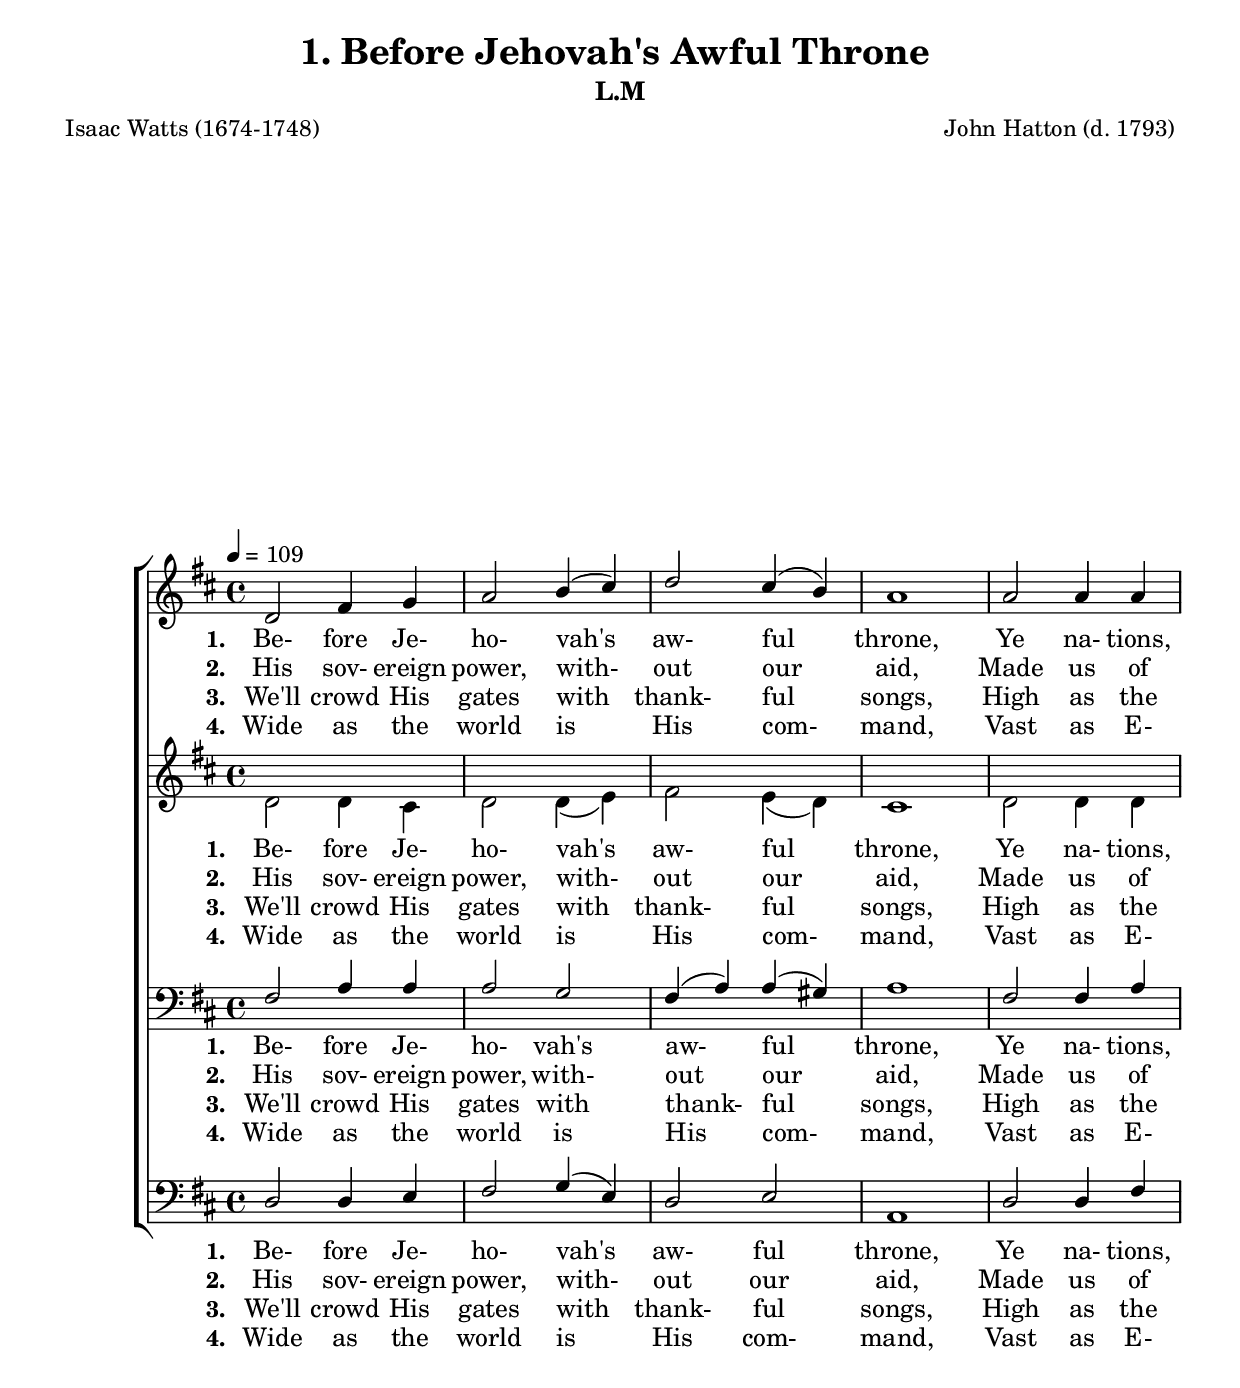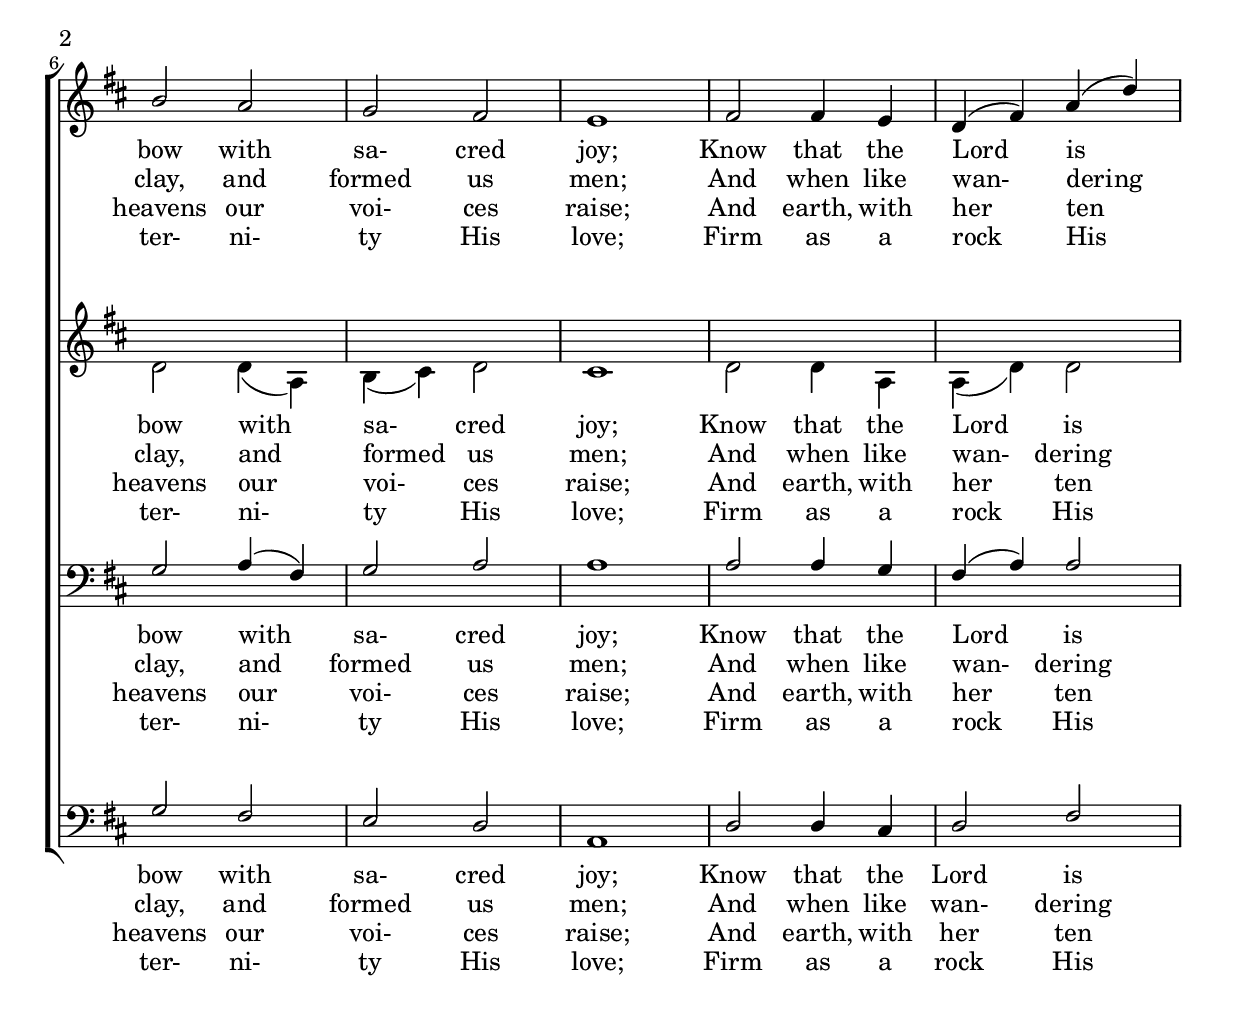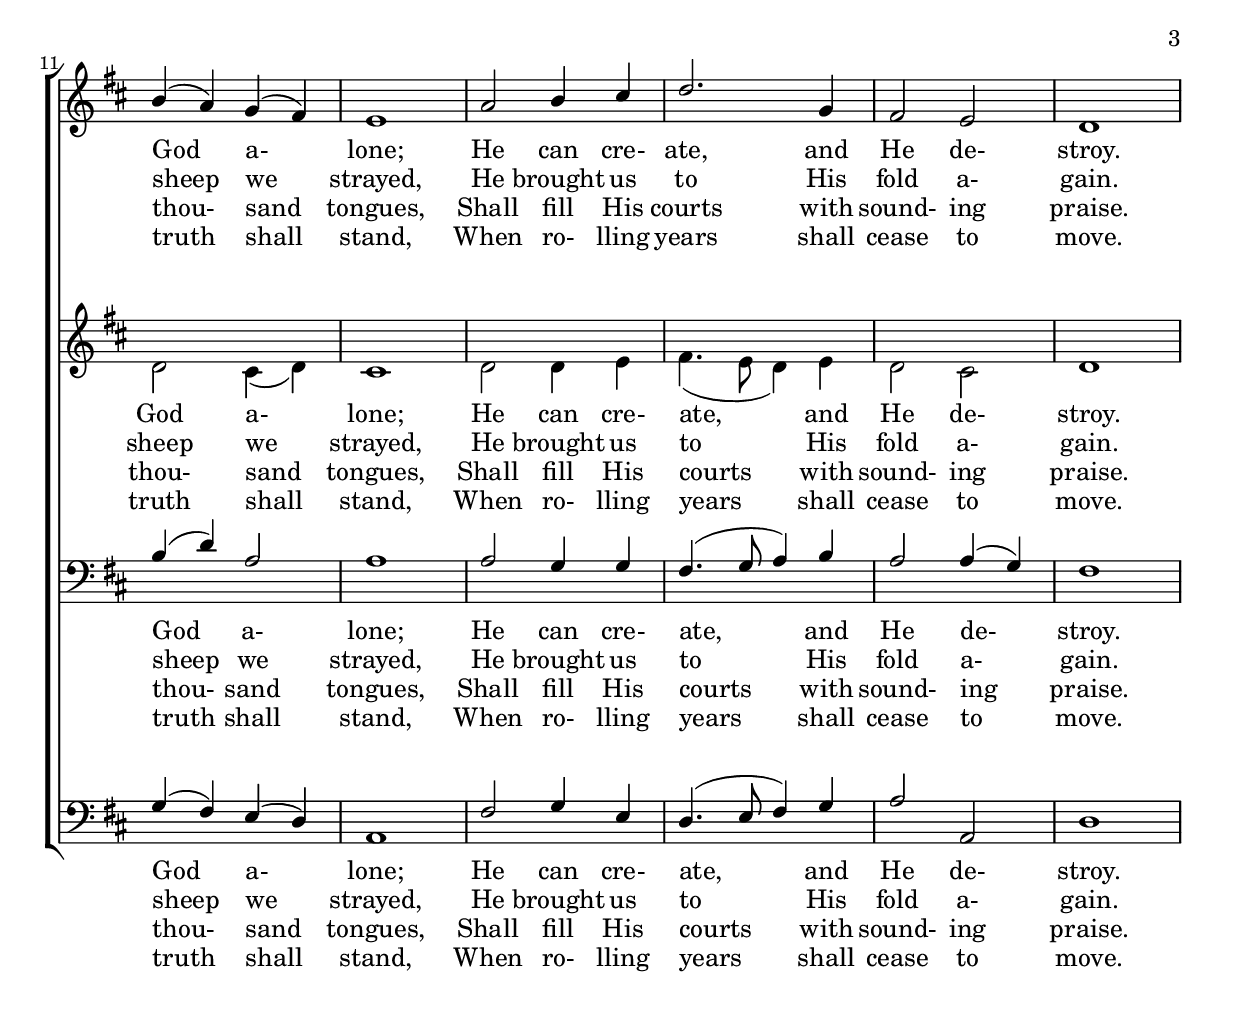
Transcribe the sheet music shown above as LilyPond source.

\header
    {
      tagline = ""  % removed
      title = "1. Before Jehovah's Awful Throne "
      composer = " John Hatton (d. 1793) "
      poet = " Isaac Watts (1674-1748) "
      subtitle = "L.M"
    }
    
    \version "2.18.2"
    %
    %% global for all staves
    %
global = { \key d \major \time 4/4 \tempo 4 = 109  }
%Individual voices

soprano = {d'2 fis'4 g'4 a'2 b'4 (cis''4) d''2 cis''4 (b'4) a'1 a'2 a'4 a'4 b'2 a'2 g'2 fis'2 e'1 fis'2 fis'4 e'4 d'4 (fis'4) a'4 (d''4) b'4 (a'4) g'4 (fis'4) e'1 a'2 b'4 cis''4 d''2. g'4 fis'2 e'2 d'1 }
alto = {d'2 d'4 cis'4 d'2 d'4 (e'4) fis'2 e'4 (d'4) cis'1 d'2 d'4 d'4 d'2 d'4 (a4) b4 (cis'4) d'2 cis'1 d'2 d'4 a4 a4 (d'4) d'2 d'2 cis'4 (d'4) cis'1 d'2 d'4 e'4 fis'4. (e'8 d'4) e'4 d'2 cis'2 d'1 }
tenor = {fis2 a4 a4 a2 g2 fis4 (a4) a4 (gis4) a1 fis2 fis4 a4 g2 a4 (fis4) g2 a2 a1 a2 a4 g4 fis4 (a4) a2 b4 (d'4) a2 a1 a2 g4 g4 fis4. (g8 a4) b4 a2 a4 (g4) fis1 }
bass = {d2 d4 e4 fis2 \override NoteColumn.force-hshift = 10 g4 (e4) d2 e2 a,1 d2 d4 fis4 g2 fis2 e2 d2 a,1 d2 d4 cis4 d2 fis2 g4 (fis4) e4 (d4) a,1 fis2 g4 e4 d4. (e8 fis4) g4 a2 a,2 d1 }
%lyrics
stanzaa =  \lyricmode { \set stanza = #"1. "Be- fore Je- ho- vah's aw- ful throne, Ye na- tions, bow with sa- cred joy; Know that the Lord is God a- lone; He can cre- ate, and He de- stroy. }
stanzab =  \lyricmode { \set stanza = #"2. "His sov- ereign power, with- out our aid, Made us of clay, and formed us men; And when like wan- dering sheep we strayed, He brought us to His fold a- gain. }
stanzac =  \lyricmode { \set stanza = #"3. "We'll crowd His gates with thank- ful songs, High as the heavens our voi- ces raise; And earth, with her ten thou- sand tongues, Shall fill His courts with sound- ing praise. }
stanzad =  \lyricmode { \set stanza = #"4. "Wide as the world is His com- mand, Vast as E- ter- ni- ty His love; Firm as a rock His truth shall stand, When ro- lling years shall cease to move. }
\score {
      \new ChoirStaff <<
       \new Staff <<
\clef "treble"
      \new Voice = "Sop" { \voiceOne \global \soprano}


      \new Lyrics \lyricsto "Sop" { \stanzaa }
\new Lyrics \lyricsto "Sop" { \stanzab }
\new Lyrics \lyricsto "Sop" { \stanzac }
\new Lyrics \lyricsto "Sop" { \stanzad }

>>\new Staff <<
\clef "treble"
      \new Voice = "Alto" { \voiceTwo \global \alto}

      \new Lyrics \lyricsto "Alto" { \stanzaa }
\new Lyrics \lyricsto "Alto" { \stanzab }
\new Lyrics \lyricsto "Alto" { \stanzac }
\new Lyrics \lyricsto "Alto" { \stanzad }

>>
        \new Staff <<
\clef "bass"
      \new Voice = "Tenor" { \voiceOne \global \tenor}


      \new Lyrics \lyricsto "Tenor" { \stanzaa }
\new Lyrics \lyricsto "Tenor" { \stanzab }
\new Lyrics \lyricsto "Tenor" { \stanzac }
\new Lyrics \lyricsto "Tenor" { \stanzad }

>>\new Staff <<
\clef "bass"
      \new Voice = "Bass" { \voiceOne \global \bass}

      \new Lyrics \lyricsto "Bass" { \stanzaa }
\new Lyrics \lyricsto "Bass" { \stanzab }
\new Lyrics \lyricsto "Bass" { \stanzac }
\new Lyrics \lyricsto "Bass" { \stanzad }

>>
      >>
    \layout{}
    \midi{}
    }